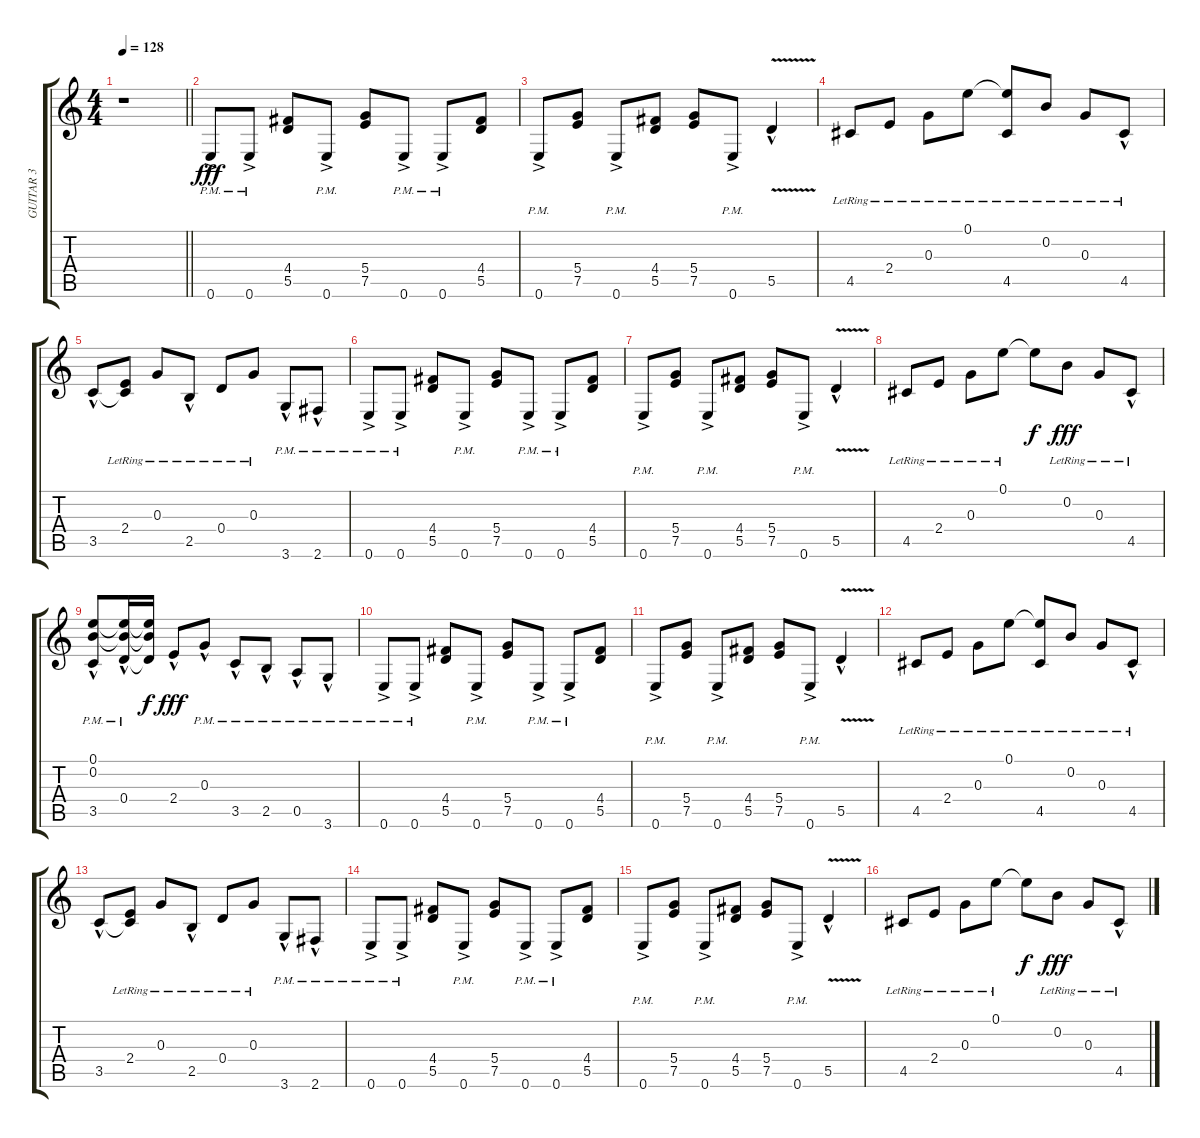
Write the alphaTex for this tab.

\track ("GUITAR 3" "GUITAR 3") {instrument overdrivenguitar}
\staff {score tabs}
\tuning (E4 B3 G3 D3 A2 E2) {hide}
\ts (4 4)
\tempo 128
\clef g2
\barLineRight lightlight
\ks c
r.1{dy f} |
0.6{ac pm}.8{dy fff} 0.6{ac pm}.8 (4.4 5.5).8 0.6{ac pm}.8 (5.4 7.5).8 0.6{ac pm}.8 0.6{ac pm}.8 (4.4 5.5).8 |
0.6{ac pm}.8 (5.4 7.5).8 0.6{ac pm}.8 (4.4 5.5).8 (5.4 7.5).8 0.6{ac pm}.8 5.5{v hac}.4 |
4.5{lr}.8 2.4{lr}.8 0.3{lr}.8 0.1{lr}.8 (0.1{t} 4.5{lr}).8 0.2{lr}.8 0.3{lr}.8 4.5{hac lr}.8 |
3.5{hac}.8 (2.4{lr} 3.5{t}).8 0.3{lr}.8 2.5{hac lr}.8 0.4{lr}.8 0.3{lr}.8 3.6{hac pm}.8 2.6{hac pm}.8 |
0.6{ac pm}.8 0.6{ac pm}.8 (4.4 5.5).8 0.6{ac pm}.8 (5.4 7.5).8 0.6{ac pm}.8 0.6{ac pm}.8 (4.4 5.5).8 |
0.6{ac pm}.8 (5.4 7.5).8 0.6{ac pm}.8 (4.4 5.5).8 (5.4 7.5).8 0.6{ac pm}.8 5.5{v hac}.4 |
4.5{lr}.8 2.4{lr}.8 0.3{lr}.8 0.1{lr}.8 0.1{t}.8{dy f} 0.2{lr}.8{dy fff} 0.3{lr}.8 4.5{hac lr}.8 |
(0.1 0.2 3.5{hac pm}).8 (0.1{t} 0.2{t} 0.4{hac pm}).16 (0.1{t} 0.2{t} 0.4{t}).16{dy f} 2.4{hac}.8{dy fff} 0.3{hac pm}.8 3.5{hac pm}.8 2.5{hac pm}.8 0.5{hac pm}.8 3.6{hac pm}.8 |
0.6{ac pm}.8 0.6{ac pm}.8 (4.4 5.5).8 0.6{ac pm}.8 (5.4 7.5).8 0.6{ac pm}.8 0.6{ac pm}.8 (4.4 5.5).8 |
0.6{ac pm}.8 (5.4 7.5).8 0.6{ac pm}.8 (4.4 5.5).8 (5.4 7.5).8 0.6{ac pm}.8 5.5{v hac}.4 |
4.5{lr}.8 2.4{lr}.8 0.3{lr}.8 0.1{lr}.8 (0.1{t} 4.5{lr}).8 0.2{lr}.8 0.3{lr}.8 4.5{hac lr}.8 |
3.5{hac}.8 (2.4{lr} 3.5{t}).8 0.3{lr}.8 2.5{hac lr}.8 0.4{lr}.8 0.3{lr}.8 3.6{hac pm}.8 2.6{hac pm}.8 |
0.6{ac pm}.8 0.6{ac pm}.8 (4.4 5.5).8 0.6{ac pm}.8 (5.4 7.5).8 0.6{ac pm}.8 0.6{ac pm}.8 (4.4 5.5).8 |
0.6{ac pm}.8 (5.4 7.5).8 0.6{ac pm}.8 (4.4 5.5).8 (5.4 7.5).8 0.6{ac pm}.8 5.5{v hac}.4 |
4.5{lr}.8 2.4{lr}.8 0.3{lr}.8 0.1{lr}.8 0.1{t}.8{dy f} 0.2{lr}.8{dy fff} 0.3{lr}.8 4.5{hac lr}.8
